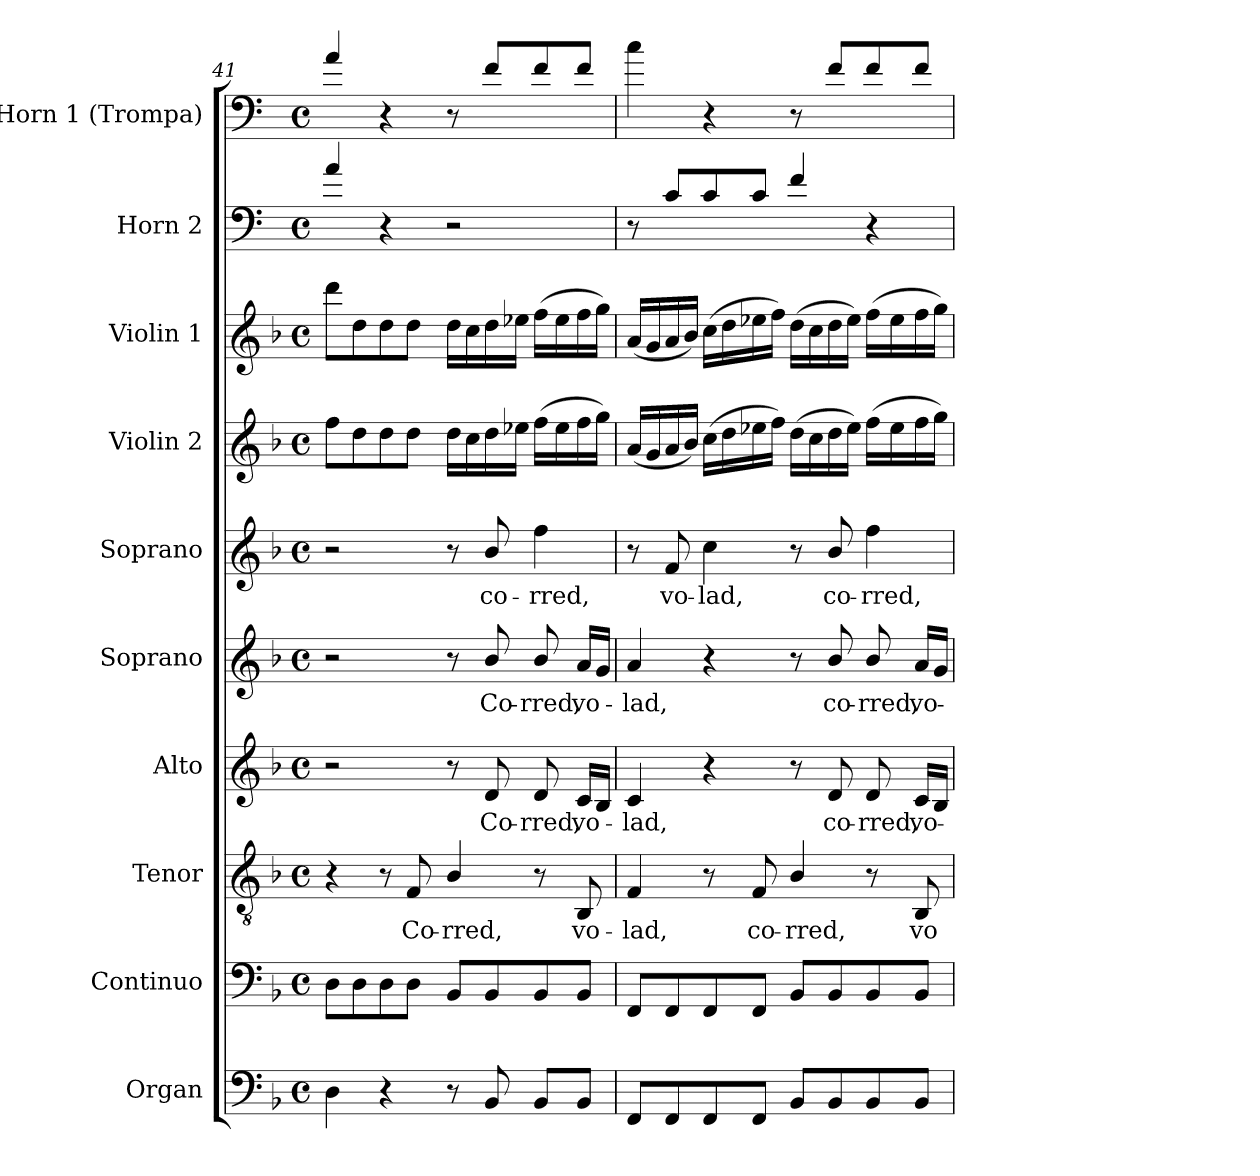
**kern	**kern	**kern	**text	**kern	**text	**kern	**text	**kern	**text	**kern	**kern	**kern	**kern
*part10	*part9	*part8	*part8	*part7	*part7	*part6	*part6	*part5	*part5	*part4	*part3	*part2	*part1
*staff10	*staff9	*staff8	*staff8	*staff7	*staff7	*staff6	*staff6	*staff5	*staff5	*staff4	*staff3	*staff2	*staff1
*I"Organ	*I"Continuo	*I"Tenor	*	*I"Alto	*	*I"Soprano	*	*I"Soprano	*	*I"Violin 2	*I"Violin 1	*I"Horn  2	*I"Horn  1 (Trompa)
*I'Org.	*I'Cont.	*I'T.	*	*I'A.	*	*I'S.	*	*I'S.	*	*I'Vln. 2	*I'Vln. 1	*I'Hn.	*I'Hn.
*clefF4	*clefF4	*clefGv2	*	*clefG2	*	*clefG2	*	*clefG2	*	*clefG2	*clefG2	*clefF4	*clefF4
*	*	*ITrd7c12	*	*	*	*	*	*	*	*	*	*ITrd4c7	*ITrd4c7
*k[b-]	*k[b-]	*k[b-]	*	*k[b-]	*	*k[b-]	*	*k[b-]	*	*k[b-]	*k[b-]	*k[b-]	*k[b-]
*F:	*F:	*F:	*	*F:	*	*F:	*	*F:	*	*F:	*F:	*F:	*F:
*M4/4	*M4/4	*M4/4	*	*M4/4	*	*M4/4	*	*M4/4	*	*M4/4	*M4/4	*M4/4	*M4/4
*met(c)	*met(c)	*met(c)	*	*met(c)	*	*met(c)	*	*met(c)	*	*met(c)	*met(c)	*met(c)	*met(c)
=41	=41	=41	=41	=41	=41	=41	=41	=41	=41	=41	=41	=41	=41
4Di\	8Di\L	4r	.	2r	.	2r	.	2r	.	8ffi\L	8dddi\L	4di/	4di/
.	8Di\	.	.	.	.	.	.	.	.	8ddi\	8ddi\	.	.
4r	8Di\	8r	.	.	.	.	.	.	.	8ddi\	8ddi\	4r	4r
!	!	!	!LO:LY:b:color=#000000	!	!	!	!	!	!	!	!	!	!
.	8Di\J	8FFi/	Co-	.	.	.	.	.	.	8ddi\J	8ddi\J	.	.
!	!	!	!LO:LY:b:color=#000000	!	!	!	!	!	!	!	!	!	!
8r	8BB-i/L	4BB-i/	-rred,	8r	.	8r	.	8r	.	16ddi\LL	16ddi\LL	2r	8r
.	.	.	.	.	.	.	.	.	.	16cci\	16cci\	.	.
!	!	!	!	!	!LO:LY:b:color=#000000	!	!	!	!	!	!	!	!
!	!	!	!	!	!	!	!LO:LY:b:color=#000000	!	!	!	!	!	!
!	!	!	!	!	!	!	!	!	!LO:LY:b:color=#000000	!	!	!	!
8BB-i/	8BB-i/	.	.	8di/	Co-	8b-i/	Co-	8b-i/	co-	16ddi\	16ddi\	.	8B-i/L
.	.	.	.	.	.	.	.	.	.	16ee-Xi\JJ	16ee-Xi\JJ	.	.
!	!	!	!	!	!LO:LY:b:color=#000000	!	!	!	!	!	!	!	!
!	!	!	!	!	!	!	!LO:LY:b:color=#000000	!	!	!	!	!	!
!	!	!	!	!	!	!	!	!	!LO:LY:b:color=#000000	!	!	!	!
8BB-i/L	8BB-i/	8r	.	8di/	-rred,	8b-i/	-rred,	4ffi\	-rred,	(16ffi\LL	(16ffi\LL	.	8B-i/
.	.	.	.	.	.	.	.	.	.	16ee-i\	16ee-i\	.	.
!	!	!	!LO:LY:b:color=#000000	!	!	!	!	!	!	!	!	!	!
!	!	!	!	!	!LO:LY:b:color=#000000	!	!	!	!	!	!	!	!
!	!	!	!	!	!	!	!LO:LY:b:color=#000000	!	!	!	!	!	!
8BB-i/J	8BB-i/J	8BBB-i/	vo-	16ci/LL	vo-	16ai/LL	vo-	.	.	16ffi\	16ffi\	.	8B-i/J
.	.	.	.	16B-i/JJ	.	16gi/JJ	.	.	.	16ggi\JJ)	16ggi\JJ)	.	.
!!LO:PB:g=z
=42	=42	=42	=42	=42	=42	=42	=42	=42	=42	=42	=42	=42	=42
!	!	!	!LO:LY:b:color=#000000	!	!	!	!	!	!	!	!	!	!
!	!	!	!	!	!LO:LY:b:color=#000000	!	!	!	!	!	!	!	!
!	!	!	!	!	!	!	!LO:LY:b:color=#000000	!	!	!	!	!	!
8FFi/L	8FFi/L	4FFi/	-lad,	4ci/	-lad,	4ai/	-lad,	8r	.	(16ai/LL	(16ai/LL	8r	4fi\
.	.	.	.	.	.	.	.	.	.	16gi/	16gi/	.	.
!	!	!	!	!	!	!	!	!	!LO:LY:b:color=#000000	!	!	!	!
8FFi/	8FFi/	.	.	.	.	.	.	8fi/	vo-	16ai/	16ai/	8Fi/L	.
.	.	.	.	.	.	.	.	.	.	16b-i/JJ)	16b-i/JJ)	.	.
!	!	!	!	!	!	!	!	!	!LO:LY:b:color=#000000	!	!	!	!
8FFi/	8FFi/	8r	.	4r	.	4r	.	4cci\	-lad,	(16cci\LL	(16cci\LL	8Fi/	4r
.	.	.	.	.	.	.	.	.	.	16ddi\	16ddi\	.	.
!	!	!	!LO:LY:b:color=#000000	!	!	!	!	!	!	!	!	!	!
8FFi/J	8FFi/J	8FFi/	co-	.	.	.	.	.	.	16ee-Xi\	16ee-Xi\	8Fi/J	.
.	.	.	.	.	.	.	.	.	.	16ffi\JJ)	16ffi\JJ)	.	.
!	!	!	!LO:LY:b:color=#000000	!	!	!	!	!	!	!	!	!	!
8BB-i/L	8BB-i/L	4BB-i/	-rred,	8r	.	8r	.	8r	.	(16ddi\LL	(16ddi\LL	4B-i/	8r
.	.	.	.	.	.	.	.	.	.	16cci\	16cci\	.	.
!	!	!	!	!	!LO:LY:b:color=#000000	!	!	!	!	!	!	!	!
!	!	!	!	!	!	!	!LO:LY:b:color=#000000	!	!	!	!	!	!
!	!	!	!	!	!	!	!	!	!LO:LY:b:color=#000000	!	!	!	!
8BB-i/	8BB-i/	.	.	8di/	co-	8b-i/	co-	8b-i/	co-	16ddi\	16ddi\	.	8B-i/L
.	.	.	.	.	.	.	.	.	.	16ee-i\JJ)	16ee-i\JJ)	.	.
!	!	!	!	!	!LO:LY:b:color=#000000	!	!	!	!	!	!	!	!
!	!	!	!	!	!	!	!LO:LY:b:color=#000000	!	!	!	!	!	!
!	!	!	!	!	!	!	!	!	!LO:LY:b:color=#000000	!	!	!	!
8BB-i/	8BB-i/	8r	.	8di/	-rred,	8b-i/	-rred,	4ffi\	-rred,	(16ffi\LL	(16ffi\LL	4r	8B-i/
.	.	.	.	.	.	.	.	.	.	16ee-i\	16ee-i\	.	.
!	!	!	!LO:LY:b:color=#000000	!	!	!	!	!	!	!	!	!	!
!	!	!	!	!	!LO:LY:b:color=#000000	!	!	!	!	!	!	!	!
!	!	!	!	!	!	!	!LO:LY:b:color=#000000	!	!	!	!	!	!
8BB-i/J	8BB-i/J	8BBB-i/	vo-	16ci/LL	vo-	16ai/LL	vo-	.	.	16ffi\	16ffi\	.	8B-i/J
.	.	.	.	16B-i/JJ	.	16gi/JJ	.	.	.	16ggi\JJ)	16ggi\JJ)	.	.
=	=	=	=	=	=	=	=	=	=	=	=	=	=
*-	*-	*-	*-	*-	*-	*-	*-	*-	*-	*-	*-	*-	*-
